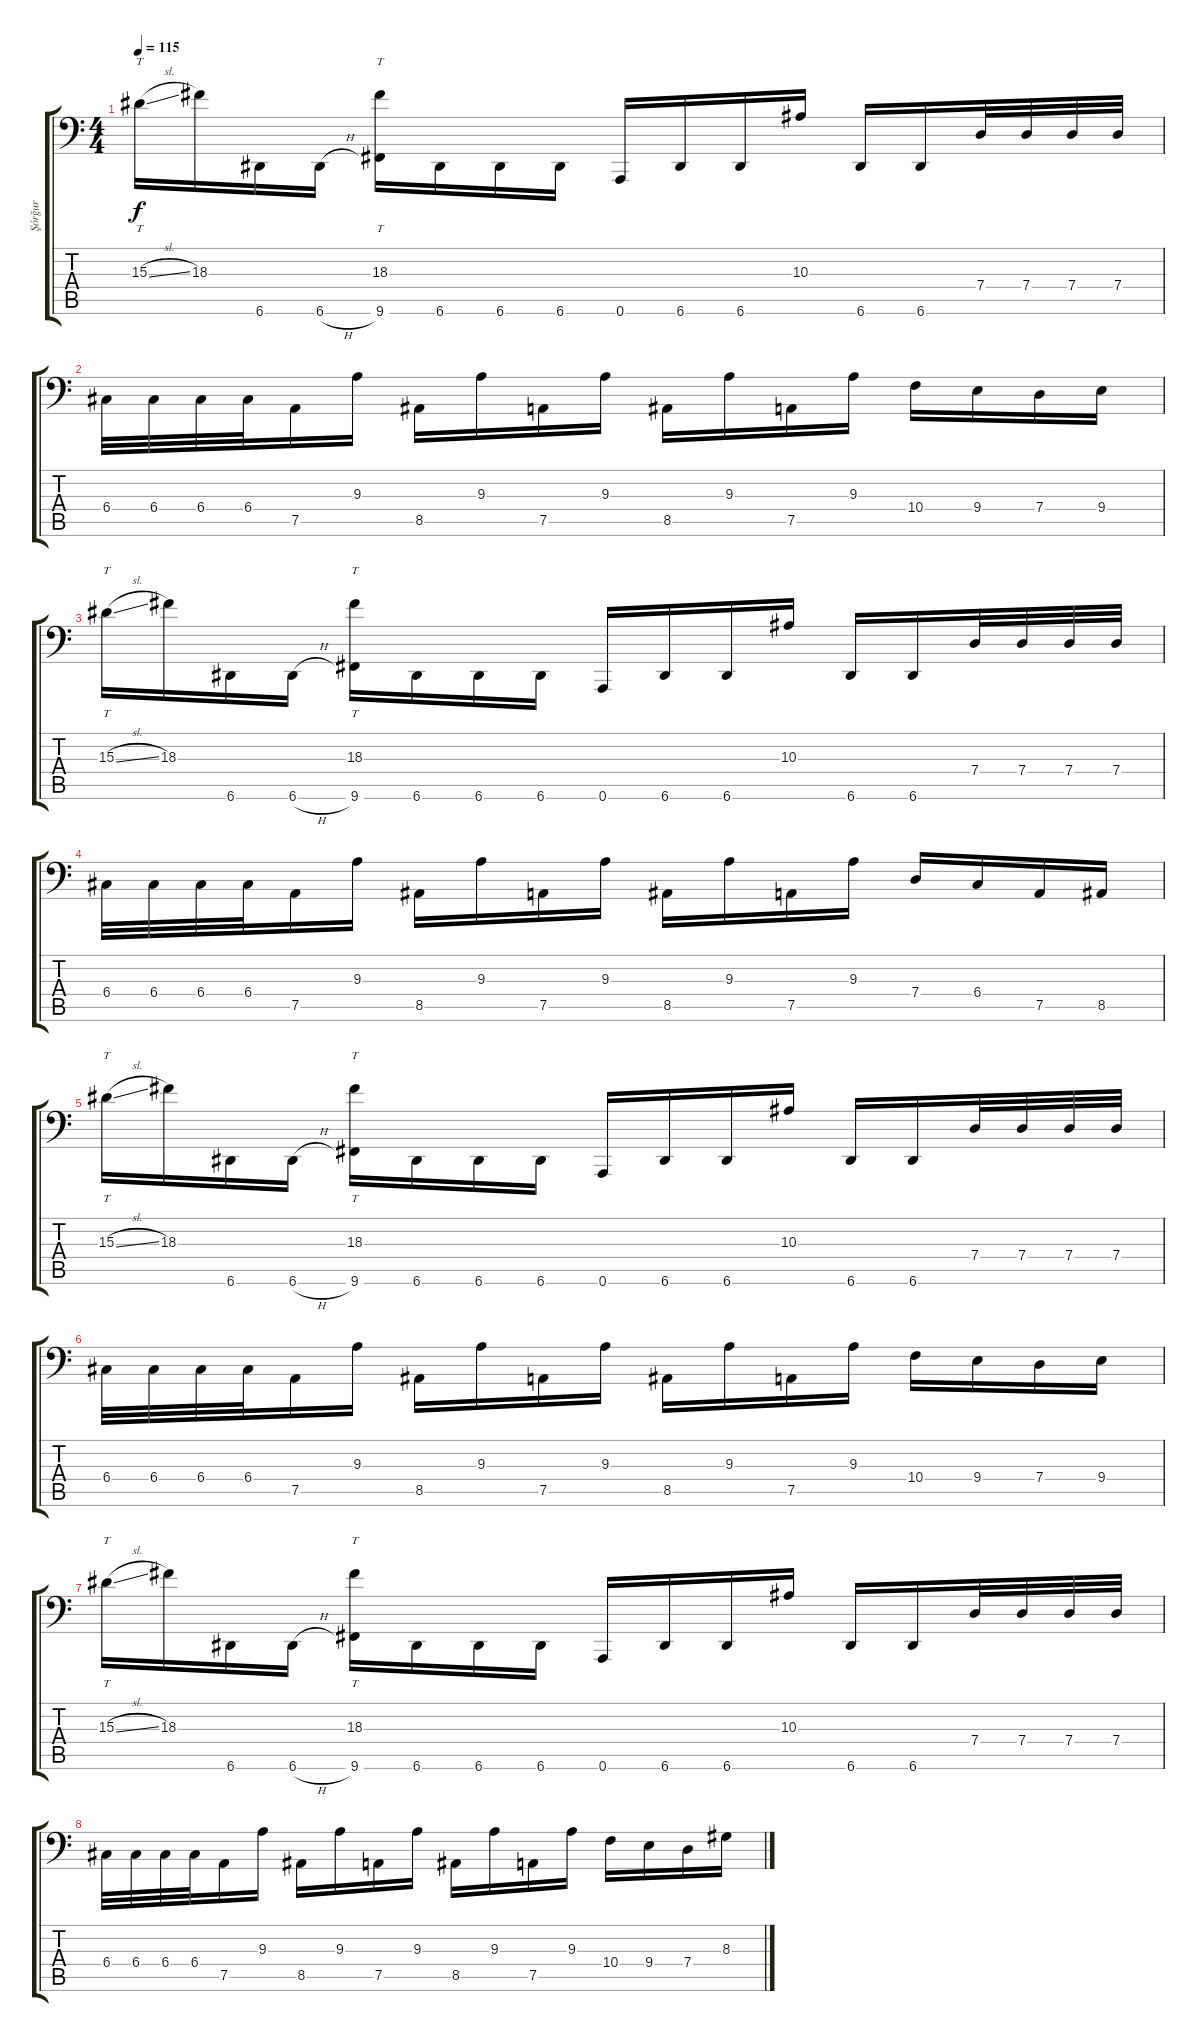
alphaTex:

\track ("Şórğur " "Şórğur ") {instrument distortionguitar}
\staff {score tabs}
\tuning (A2 F2 C2 G1 D1 A0) {hide}
\ts (4 4)
\tempo 115
\clef f4
\ks c
15.3{sl}.16{tt dy f} 18.3.16 6.6.16 6.6{h}.16 (18.3 9.6).16{tt} 6.6.16 6.6.16 6.6.16 0.6.16 6.6.16 6.6.16 10.3.16 6.6.16 6.6.16 7.4.32 7.4.32 7.4.32 7.4.32 |
6.4.32 6.4.32 6.4.32 6.4.32 7.5.16 9.3.16 8.5.16 9.3.16 7.5.16 9.3.16 8.5.16 9.3.16 7.5.16 9.3.16 10.4.16 9.4.16 7.4.16 9.4.16 |
15.3{sl}.16{tt} 18.3.16 6.6.16 6.6{h}.16 (18.3 9.6).16{tt} 6.6.16 6.6.16 6.6.16 0.6.16 6.6.16 6.6.16 10.3.16 6.6.16 6.6.16 7.4.32 7.4.32 7.4.32 7.4.32 |
6.4.32 6.4.32 6.4.32 6.4.32 7.5.16 9.3.16 8.5.16 9.3.16 7.5.16 9.3.16 8.5.16 9.3.16 7.5.16 9.3.16 7.4.16 6.4.16 7.5.16 8.5.16 |
15.3{sl}.16{tt} 18.3.16 6.6.16 6.6{h}.16 (18.3 9.6).16{tt} 6.6.16 6.6.16 6.6.16 0.6.16 6.6.16 6.6.16 10.3.16 6.6.16 6.6.16 7.4.32 7.4.32 7.4.32 7.4.32 |
6.4.32 6.4.32 6.4.32 6.4.32 7.5.16 9.3.16 8.5.16 9.3.16 7.5.16 9.3.16 8.5.16 9.3.16 7.5.16 9.3.16 10.4.16 9.4.16 7.4.16 9.4.16 |
15.3{sl}.16{tt} 18.3.16 6.6.16 6.6{h}.16 (18.3 9.6).16{tt} 6.6.16 6.6.16 6.6.16 0.6.16 6.6.16 6.6.16 10.3.16 6.6.16 6.6.16 7.4.32 7.4.32 7.4.32 7.4.32 |
6.4.32 6.4.32 6.4.32 6.4.32 7.5.16 9.3.16 8.5.16 9.3.16 7.5.16 9.3.16 8.5.16 9.3.16 7.5.16 9.3.16 10.4.16 9.4.16 7.4.16 8.3.16
